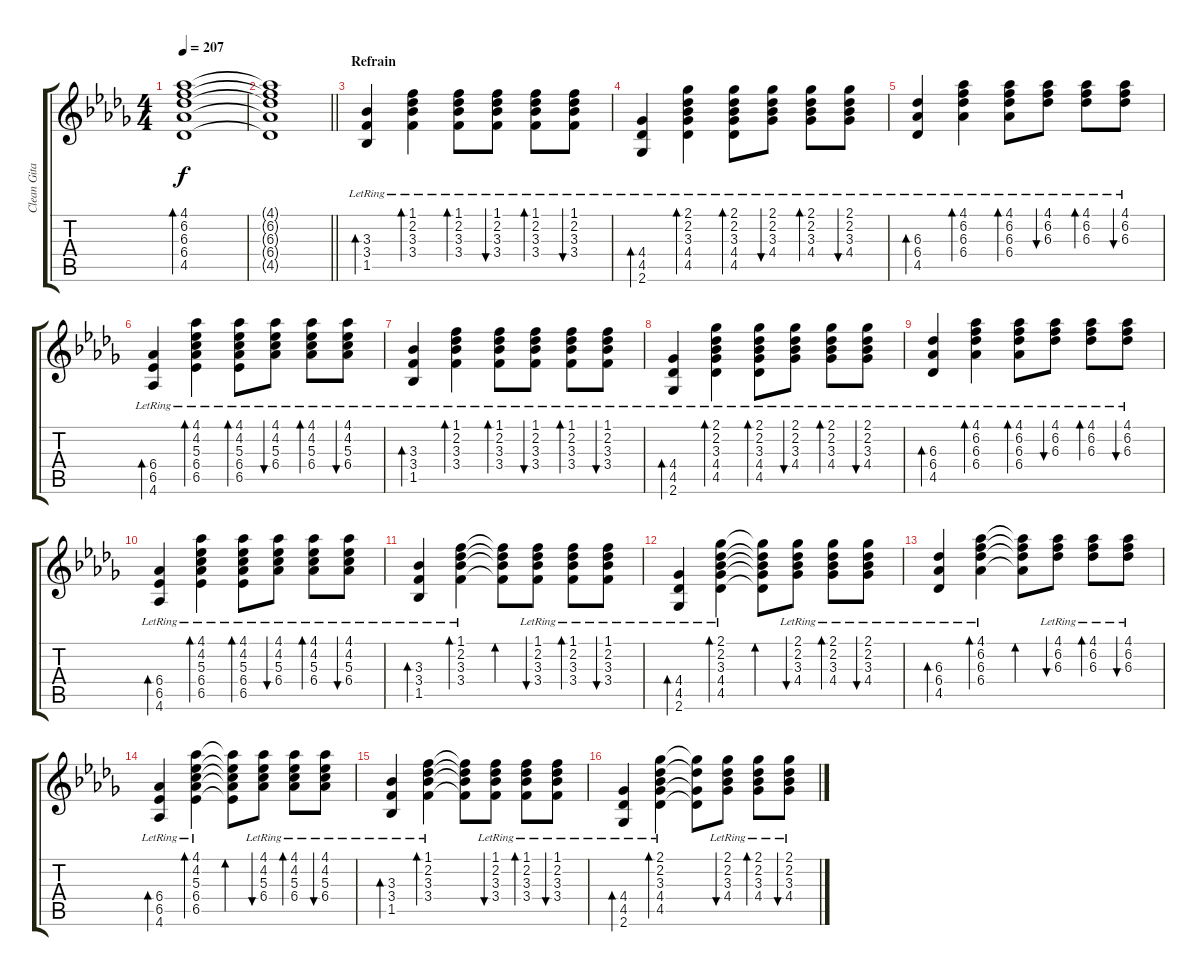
\track ("Clean Gitarre" "Clean Gita") {instrument electricguitarclean}
\staff {score tabs}
\tuning (E4 B3 G3 D3 A2 E2) {hide}
\ts (4 4)
\tempo 207
\clef g2
\ks bbminor
(4.1 6.2 6.3 6.4 4.5).1{bd 240 dy f} |
\barLineRight lightlight
(4.1{t} 6.2{t} 6.3{t} 6.4{t} 4.5{t}).1 |
\section ("" "Refrain")
(3.3{lr} 3.4{lr} 1.5{lr}).4{bd 60} (1.1{lr} 2.2{lr} 3.3{lr} 3.4{lr}).4{bd 60} (1.1{lr} 2.2{lr} 3.3{lr} 3.4{lr}).8{bd 60} (1.1{lr} 2.2{lr} 3.3{lr} 3.4{lr}).8{bu 60} (1.1{lr} 2.2{lr} 3.3{lr} 3.4{lr}).8{bd 60} (1.1{lr} 2.2{lr} 3.3{lr} 3.4{lr}).8{bu 60} |
(4.4{lr} 4.5{lr} 2.6{lr}).4{bd 60} (2.1{lr} 2.2{lr} 3.3{lr} 4.4{lr} 4.5{lr}).4{bd 60} (2.1{lr} 2.2{lr} 3.3{lr} 4.4{lr} 4.5{lr}).8{bd 60} (2.1{lr} 2.2{lr} 3.3{lr} 4.4{lr}).8{bu 60} (2.1{lr} 2.2{lr} 3.3{lr} 4.4{lr}).8{bd 60} (2.1{lr} 2.2{lr} 3.3{lr} 4.4{lr}).8{bu 60} |
(6.3{lr} 6.4{lr} 4.5{lr}).4{bd 60} (4.1{lr} 6.2{lr} 6.3{lr} 6.4{lr}).4{bd 60} (4.1{lr} 6.2{lr} 6.3{lr} 6.4{lr}).8{bd 60} (4.1{lr} 6.2{lr} 6.3{lr}).8{bu 60} (4.1{lr} 6.2{lr} 6.3{lr}).8{bd 60} (4.1{lr} 6.2{lr} 6.3{lr}).8{bu 60} |
(6.4{lr} 6.5{lr} 4.6{lr}).4{bd 60} (4.1{lr} 4.2{lr} 5.3{lr} 6.4{lr} 6.5{lr}).4{bd 60} (4.1{lr} 4.2{lr} 5.3{lr} 6.4{lr} 6.5{lr}).8{bd 60} (4.1{lr} 4.2{lr} 5.3{lr} 6.4{lr}).8{bu 60} (4.1{lr} 4.2{lr} 5.3{lr} 6.4{lr}).8{bd 60} (4.1{lr} 4.2{lr} 5.3{lr} 6.4{lr}).8{bu 60} |
(3.3{lr} 3.4{lr} 1.5{lr}).4{bd 60} (1.1{lr} 2.2{lr} 3.3{lr} 3.4{lr}).4{bd 60} (1.1{lr} 2.2{lr} 3.3{lr} 3.4{lr}).8{bd 60} (1.1{lr} 2.2{lr} 3.3{lr} 3.4{lr}).8{bu 60} (1.1{lr} 2.2{lr} 3.3{lr} 3.4{lr}).8{bd 60} (1.1{lr} 2.2{lr} 3.3{lr} 3.4{lr}).8{bu 60} |
(4.4{lr} 4.5{lr} 2.6{lr}).4{bd 60} (2.1{lr} 2.2{lr} 3.3{lr} 4.4{lr} 4.5{lr}).4{bd 60} (2.1{lr} 2.2{lr} 3.3{lr} 4.4{lr} 4.5{lr}).8{bd 60} (2.1{lr} 2.2{lr} 3.3{lr} 4.4{lr}).8{bu 60} (2.1{lr} 2.2{lr} 3.3{lr} 4.4{lr}).8{bd 60} (2.1{lr} 2.2{lr} 3.3{lr} 4.4{lr}).8{bu 60} |
(6.3{lr} 6.4{lr} 4.5{lr}).4{bd 60} (4.1{lr} 6.2{lr} 6.3{lr} 6.4{lr}).4{bd 60} (4.1{lr} 6.2{lr} 6.3{lr} 6.4{lr}).8{bd 60} (4.1{lr} 6.2{lr} 6.3{lr}).8{bu 60} (4.1{lr} 6.2{lr} 6.3{lr}).8{bd 60} (4.1{lr} 6.2{lr} 6.3{lr}).8{bu 60} |
(6.4{lr} 6.5{lr} 4.6{lr}).4{bd 60} (4.1{lr} 4.2{lr} 5.3{lr} 6.4{lr} 6.5{lr}).4{bd 60} (4.1{lr} 4.2{lr} 5.3{lr} 6.4{lr} 6.5{lr}).8{bd 60} (4.1{lr} 4.2{lr} 5.3{lr} 6.4{lr}).8{bu 60} (4.1{lr} 4.2{lr} 5.3{lr} 6.4{lr}).8{bd 60} (4.1{lr} 4.2{lr} 5.3{lr} 6.4{lr}).8{bu 60} |
(3.3{lr} 3.4{lr} 1.5{lr}).4{bd 60} (1.1{lr} 2.2{lr} 3.3{lr} 3.4{lr}).4{bd 60} (1.1{t} 2.2{t} 3.3{t} 3.4{t}).8{bd 60} (1.1{lr} 2.2{lr} 3.3{lr} 3.4{lr}).8{bu 60} (1.1{lr} 2.2{lr} 3.3{lr} 3.4{lr}).8{bd 60} (1.1{lr} 2.2{lr} 3.3{lr} 3.4{lr}).8{bu 60} |
(4.4{lr} 4.5{lr} 2.6{lr}).4{bd 60} (2.1{lr} 2.2{lr} 3.3{lr} 4.4{lr} 4.5{lr}).4{bd 60} (2.1{t} 2.2{t} 3.3{t} 4.4{t} 4.5{t}).8{bd 60} (2.1{lr} 2.2{lr} 3.3{lr} 4.4{lr}).8{bu 60} (2.1{lr} 2.2{lr} 3.3{lr} 4.4{lr}).8{bd 60} (2.1{lr} 2.2{lr} 3.3{lr} 4.4{lr}).8{bu 60} |
(6.3{lr} 6.4{lr} 4.5{lr}).4{bd 60} (4.1{lr} 6.2{lr} 6.3{lr} 6.4{lr}).4{bd 60} (4.1{t} 6.2{t} 6.3{t} 6.4{t}).8{bd 60} (4.1{lr} 6.2{lr} 6.3{lr}).8{bu 60} (4.1{lr} 6.2{lr} 6.3{lr}).8{bd 60} (4.1{lr} 6.2{lr} 6.3{lr}).8{bu 60} |
(6.4{lr} 6.5{lr} 4.6{lr}).4{bd 60} (4.1{lr} 4.2{lr} 5.3{lr} 6.4{lr} 6.5{lr}).4{bd 60} (4.1{t} 4.2{t} 5.3{t} 6.4{t} 6.5{t}).8{bd 60} (4.1{lr} 4.2{lr} 5.3{lr} 6.4{lr}).8{bu 60} (4.1{lr} 4.2{lr} 5.3{lr} 6.4{lr}).8{bd 60} (4.1{lr} 4.2{lr} 5.3{lr} 6.4{lr}).8{bu 60} |
(3.3{lr} 3.4{lr} 1.5{lr}).4{bd 60} (1.1{lr} 2.2{lr} 3.3{lr} 3.4{lr}).4{bd 60} (1.1{t} 2.2{t} 3.3{t} 3.4{t}).8 (1.1{lr} 2.2{lr} 3.3{lr} 3.4{lr}).8{bu 60} (1.1{lr} 2.2{lr} 3.3{lr} 3.4{lr}).8{bd 60} (1.1{lr} 2.2{lr} 3.3{lr} 3.4{lr}).8{bu 60} |
(4.4{lr} 4.5{lr} 2.6{lr}).4{bd 60} (2.1{lr} 2.2{lr} 3.3{lr} 4.4{lr} 4.5{lr}).4{bd 60} (2.1{t} 2.2{t} 4.4{t} 4.5{t}).8 (2.1{lr} 2.2{lr} 3.3{lr} 4.4{lr}).8{bu 60} (2.1{lr} 2.2{lr} 3.3{lr} 4.4{lr}).8{bd 60} (2.1{lr} 2.2{lr} 3.3{lr} 4.4{lr}).8{bu 60}
